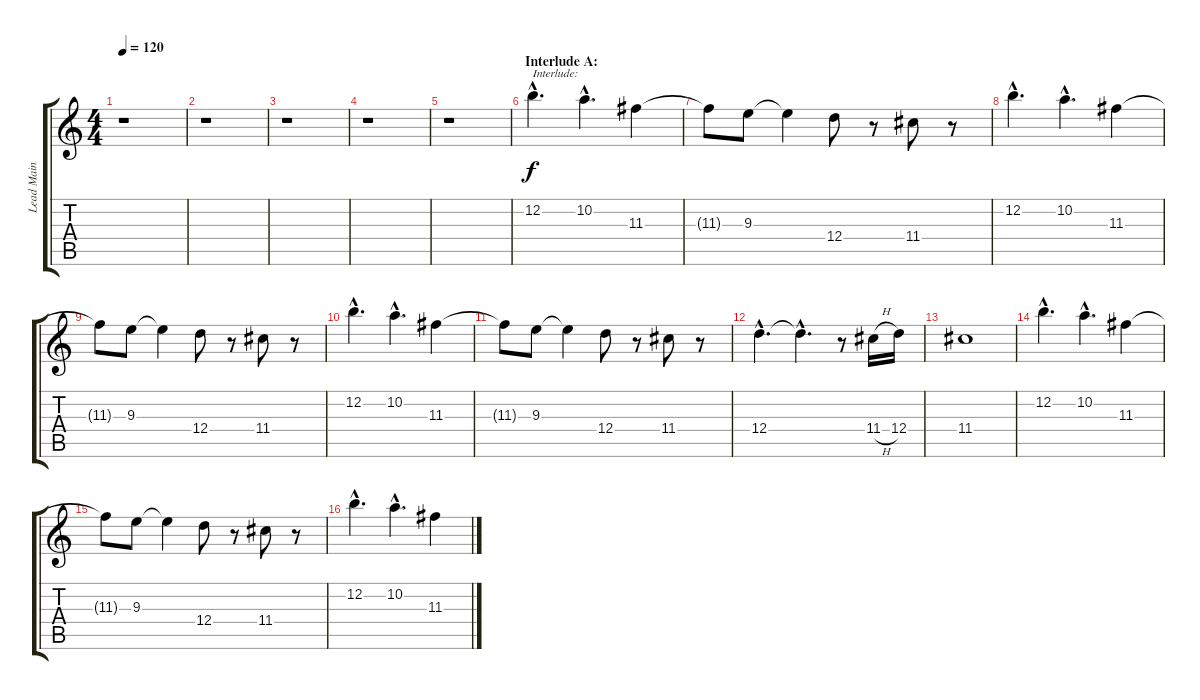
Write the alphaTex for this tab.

\track ("Lead Main" "Lead Main") {instrument distortionguitar}
\staff {score tabs}
\tuning (E4 B3 G3 D3 A2 E2) {hide}
\ts (4 4)
\tempo 120
\clef g2
\ks c
r.1{dy f} |
r.1 |
r.1 |
r.1 |
r.1 |
\section ("" "Interlude A:")
12.2{hac}.4{d txt "Interlude:"} 10.2{hac}.4{d} 11.3.4 |
11.3{t}.8 9.3.8 9.3{t}.4 12.4.8 r.8 11.4.8 r.8 |
12.2{hac}.4{d} 10.2{hac}.4{d} 11.3.4 |
11.3{t}.8 9.3.8 9.3{t}.4 12.4.8 r.8 11.4.8 r.8 |
12.2{hac}.4{d} 10.2{hac}.4{d} 11.3.4 |
11.3{t}.8 9.3.8 9.3{t}.4 12.4.8 r.8 11.4.8 r.8 |
12.4{hac}.4{d} 12.4{hac t}.4{d} r.8 11.4{h}.16 12.4.16 |
11.4.1 |
12.2{hac}.4{d} 10.2{hac}.4{d} 11.3.4 |
11.3{t}.8 9.3.8 9.3{t}.4 12.4.8 r.8 11.4.8 r.8 |
12.2{hac}.4{d} 10.2{hac}.4{d} 11.3.4
